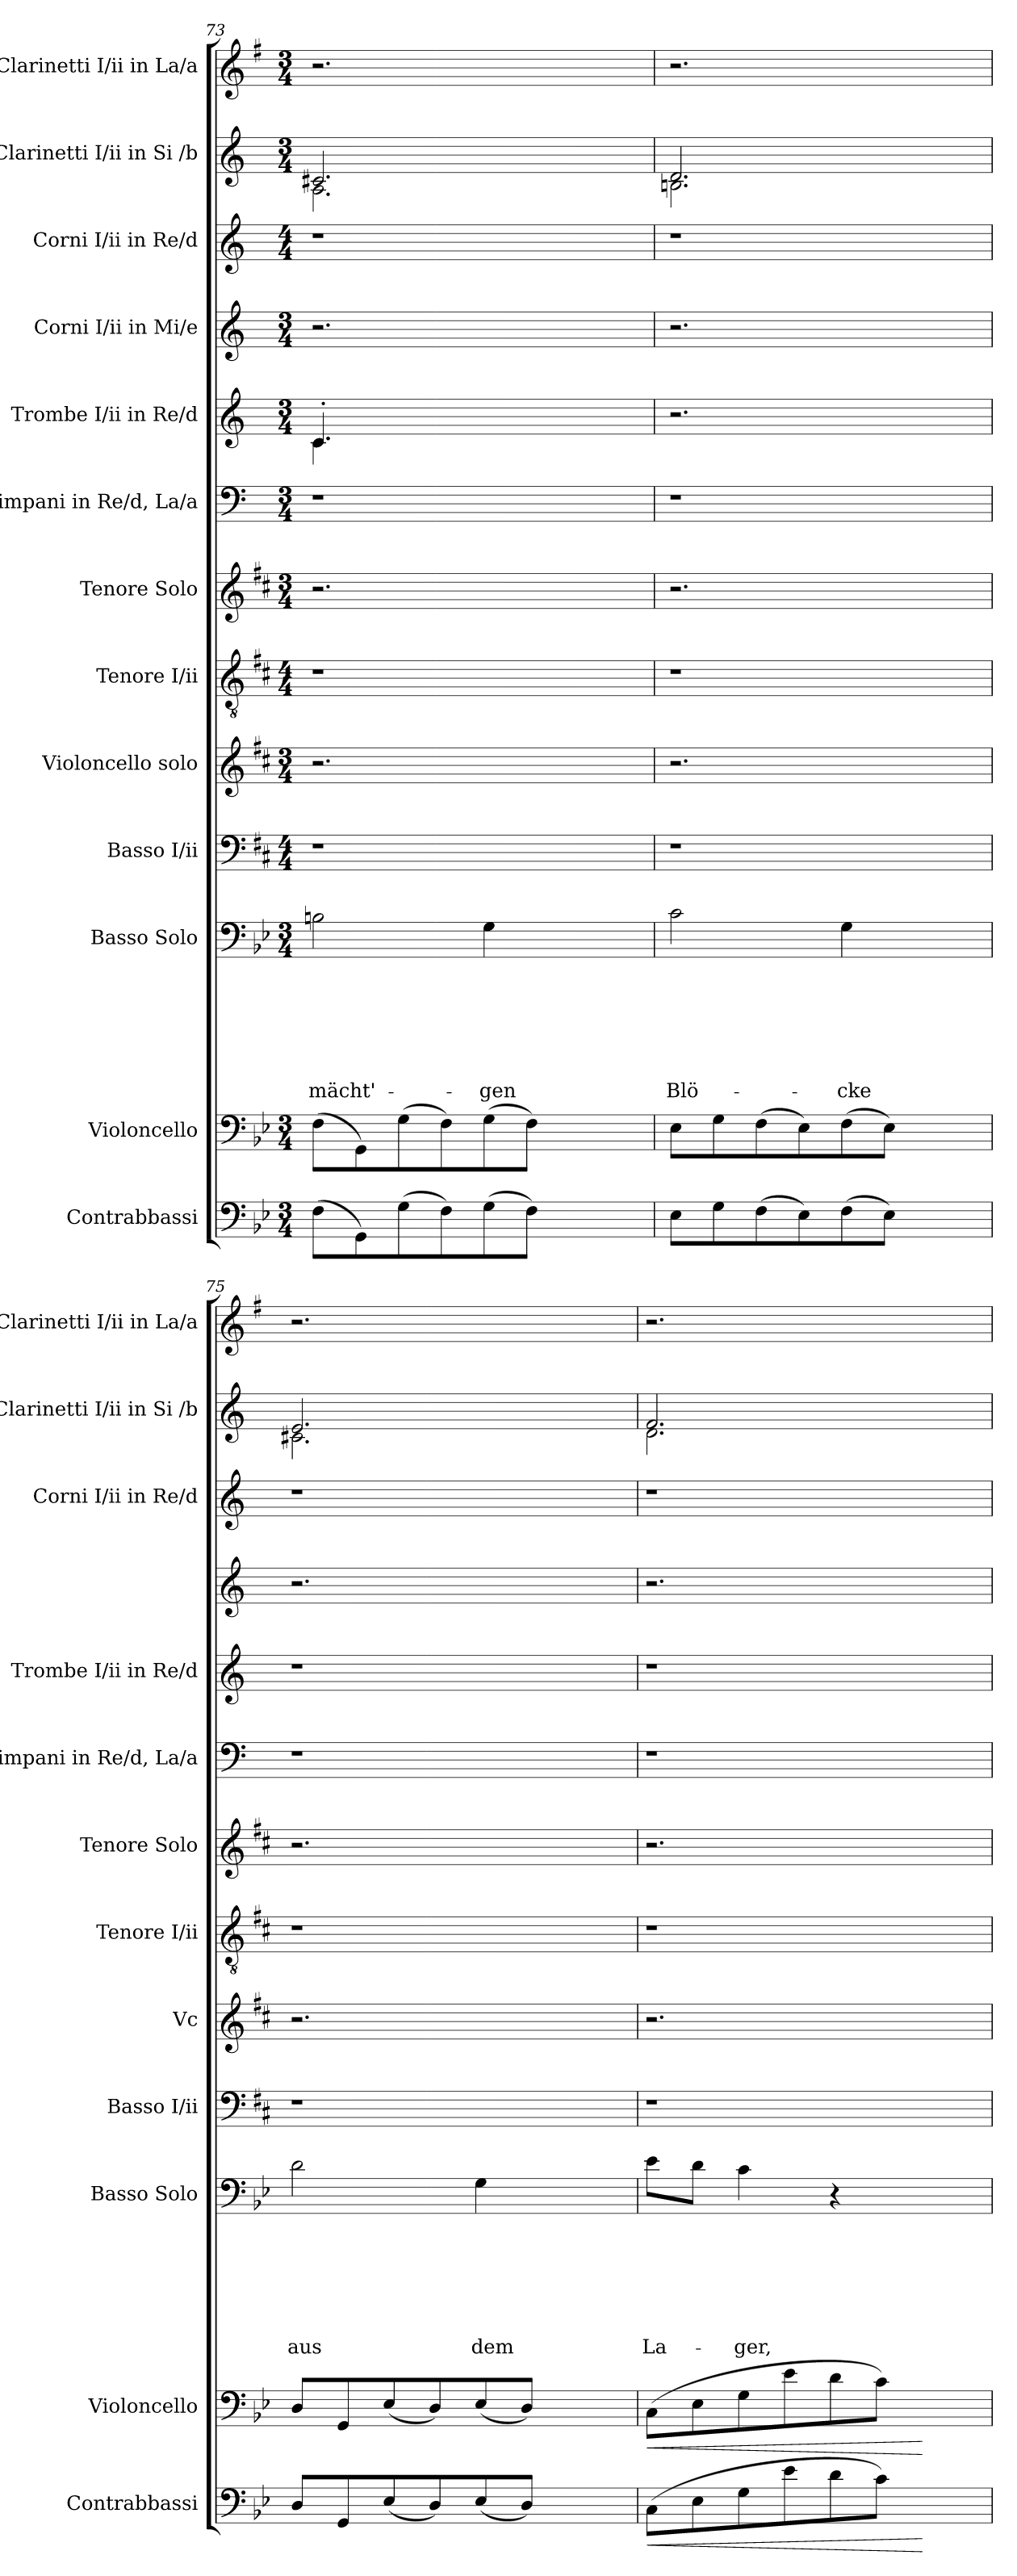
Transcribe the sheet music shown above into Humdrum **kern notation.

**kern	**dynam	**kern	**dynam	**kern	**text	**text	**text	**text	**text	**text	**text	**kern	**kern	**kern	**kern	**kern	**kern	**kern	**kern	**kern	**kern
*part13	*part13	*part12	*part12	*part11	*part11	*part11	*part11	*part11	*part11	*part11	*part11	*part10	*part9	*part8	*part7	*part6	*part5	*part4	*part3	*part2	*part1
*staff13	*staff13	*staff12	*staff12	*staff11	*staff11	*staff11	*staff11	*staff11	*staff11	*staff11	*staff11	*staff10	*staff9	*staff8	*staff7	*staff6	*staff5	*staff4	*staff3	*staff2	*staff1
*I"Contrabbassi	*	*I"Violoncello	*	*I"Basso Solo	*	*	*	*	*	*	*	*I"Basso I/ii	*I"Violoncello solo	*I"Tenore I/ii	*I"Tenore Solo	*I"Timpani in Re/d, La/a	*I"Trombe I/ii in Re/d	*I"Corni I/ii in Mi/e	*I"Corni I/ii in Re/d	*I"Clarinetti I/ii in Si /b	*I"Clarinetti I/ii in La/a
*I'Contrabbassi	*	*I'Violoncello	*	*I'Basso Solo	*	*	*	*	*	*	*	*I'Basso I/ii	*I'Vc	*I'Tenore I/ii	*I'Tenore Solo	*I'Timpani in Re/d, La/a	*I'Trombe I/ii in Re/d	*	*I'Corni I/ii in Re/d	*I'Clarinetti I/ii in Si /b	*I'Clarinetti I/ii in La/a
*clefF4	*	*clefF4	*	*clefF4	*	*	*	*	*	*	*	*clefF4	*clefG2	*clefGv2	*clefG2	*clefF4	*clefG2	*clefG2	*clefG2	*clefG2	*clefG2
*ITrd-2c-3	*	*ITrd-2c-3	*	*ITrd3c5	*	*	*	*	*	*	*	*ITrd-2c-3	*ITrd-2c-3	*ITrd-2c-3	*ITrd-2c-3	*ITrd-3c-5	*ITrd-3c-5	*ITrd4c7	*ITrd-3c-5	*ITrd-3c-5	*ITrd1c2
*k[b-e-a-d-g-]	*	*k[b-e-a-d-g-]	*	*k[b-]	*	*	*	*	*	*	*	*k[b-]	*k[b-]	*k[b-]	*k[b-]	*k[b-]	*k[b-]	*k[b-]	*k[b-]	*k[b-]	*k[b-]
*D-:	*	*D-:	*	*F:	*	*	*	*	*	*	*	*F:	*F:	*F:	*F:	*F:	*F:	*F:	*F:	*F:	*F:
*M3/4	*	*M3/4	*	*M3/4	*	*	*	*	*	*	*	*M4/4	*M3/4	*M4/4	*M3/4	*M3/4	*M3/4	*M3/4	*M4/4	*M3/4	*M3/4
=73	=73	=73	=73	=73	=73	=73	=73	=73	=73	=73	=73	=73	=73	=73	=73	=73	=73	=73	=73	=73	=73
!	!	!	!	!	!	!	!	!	!	!	!LO:LY:b	!	!	!	!	!LO:N:vis=1	!	!	!	!	!
*	*	*	*	*	*	*	*	*	*	*	*	*	*	*	*	*	*^	*	*	*^	*
(>8A-\L	.	(>8A-\L	.	2F#X\	.	.	.	.	.	.	mächt'-	1r	2.r	1r	2.r	2.r	4.f'>/	4.f\	2.r	1r	2.f#X/	2.d\	2.r
8BB-\)	.	8BB-\)	.	.	.	.	.	.	.	.	.	.	.	.	.	.	.	.	.	.	.	.	.
(>8B-\	.	(>8B-\	.	.	.	.	.	.	.	.	.	.	.	.	.	.	.	.	.	.	.	.	.
8A-\)	.	8A-\)	.	.	.	.	.	.	.	.	.	.	.	.	.	.	2ryy	2ryy	.	.	.	.	.
!	!	!	!	!	!	!	!	!	!	!	!LO:LY:b	!	!	!	!	!	!	!	!	!	!	!	!
(>8B-\	.	(>8B-\	.	4D\	.	.	.	.	.	.	-gen	.	.	.	.	.	.	.	.	.	.	.	.
8A-\J)	.	8A-\J)	.	.	.	.	.	.	.	.	.	.	.	.	.	.	.	.	.	.	.	.	.
4ryy	.	4ryy	.	4ryy	.	.	.	.	.	.	.	.	4ryy	.	4ryy	4ryy	.	.	4ryy	.	4ryy	4ryy	4ryy
.	.	.	.	.	.	.	.	.	.	.	.	.	.	.	.	.	8ryy	8ryy	.	.	.	.	.
=74	=74	=74	=74	=74	=74	=74	=74	=74	=74	=74	=74	=74	=74	=74	=74	=74	=74	=74	=74	=74	=74	=74	=74
!	!	!	!	!	!	!	!	!	!	!	!LO:LY:b	!	!	!	!	!LO:N:vis=1	!LO:N:vis=1	!	!	!	!	!	!
*	*	*	*	*	*	*	*	*	*	*	*	*	*	*	*	*	*v	*v	*	*	*	*	*
8G-\L	.	8G-\L	.	2G\	.	.	.	.	.	.	Blö-	1r	2.r	1r	2.r	2.r	2.r	2.r	1r	2.g/	2.en\	2.r
8B-\	.	8B-\	.	.	.	.	.	.	.	.	.	.	.	.	.	.	.	.	.	.	.	.
(>8A-\	.	(>8A-\	.	.	.	.	.	.	.	.	.	.	.	.	.	.	.	.	.	.	.	.
8G-\)	.	8G-\)	.	.	.	.	.	.	.	.	.	.	.	.	.	.	.	.	.	.	.	.
!	!	!	!	!	!	!	!	!	!	!	!LO:LY:b	!	!	!	!	!	!	!	!	!	!	!
(>8A-\	.	(>8A-\	.	4D\	.	.	.	.	.	.	-cke	.	.	.	.	.	.	.	.	.	.	.
8G-\J)	.	8G-\J)	.	.	.	.	.	.	.	.	.	.	.	.	.	.	.	.	.	.	.	.
4ryy	.	4ryy	.	4ryy	.	.	.	.	.	.	.	.	4ryy	.	4ryy	4ryy	4ryy	4ryy	.	4ryy	4ryy	4ryy
=75	=75	=75	=75	=75	=75	=75	=75	=75	=75	=75	=75	=75	=75	=75	=75	=75	=75	=75	=75	=75	=75	=75
!	!	!	!	!	!	!	!	!	!	!	!LO:LY:b	!	!	!	!	!LO:N:vis=1	!LO:N:vis=1	!	!	!	!	!
8F/L	.	8F/L	.	2A\	.	.	.	.	.	.	aus	1r	2.r	1r	2.r	2.r	2.r	2.r	1r	2.a/	2.f#X\	2.r
8BB-/	.	8BB-/	.	.	.	.	.	.	.	.	.	.	.	.	.	.	.	.	.	.	.	.
(<8G-/	.	(<8G-/	.	.	.	.	.	.	.	.	.	.	.	.	.	.	.	.	.	.	.	.
8F/)	.	8F/)	.	.	.	.	.	.	.	.	.	.	.	.	.	.	.	.	.	.	.	.
!	!	!	!	!	!	!	!	!	!	!	!LO:LY:b	!	!	!	!	!	!	!	!	!	!	!
(<8G-/	.	(<8G-/	.	4D\	.	.	.	.	.	.	dem	.	.	.	.	.	.	.	.	.	.	.
8F/J)	.	8F/J)	.	.	.	.	.	.	.	.	.	.	.	.	.	.	.	.	.	.	.	.
4ryy	.	4ryy	.	4ryy	.	.	.	.	.	.	.	.	4ryy	.	4ryy	4ryy	4ryy	4ryy	.	4ryy	4ryy	4ryy
=76	=76	=76	=76	=76	=76	=76	=76	=76	=76	=76	=76	=76	=76	=76	=76	=76	=76	=76	=76	=76	=76	=76
!	!LO:HP:b	!	!LO:HP:b	!	!	!	!	!	!	!	!LO:LY:b	!	!	!	!	!LO:N:vis=1	!LO:N:vis=1	!	!	!	!	!
(>8E-\L	<	(>8E-\L	<	8B-\L	.	.	.	.	.	.	La-	1r	2.r	1r	2.r	2.r	2.r	2.r	1r	2.b-/	2.g\	2.r
8G-\	.	8G-\	.	8A\J	.	.	.	.	.	.	.	.	.	.	.	.	.	.	.	.	.	.
!	!	!	!	!	!	!	!	!	!	!	!LO:LY:b	!	!	!	!	!	!	!	!	!	!	!
8B-\	.	8B-\	.	4G\	.	.	.	.	.	.	-ger,	.	.	.	.	.	.	.	.	.	.	.
8g-\	.	8g-\	.	.	.	.	.	.	.	.	.	.	.	.	.	.	.	.	.	.	.	.
8f\	.	8f\	.	4r	.	.	.	.	.	.	.	.	.	.	.	.	.	.	.	.	.	.
8e-\J)	.	8e-\J)	.	.	.	.	.	.	.	.	.	.	.	.	.	.	.	.	.	.	.	.
4ryy	[	4ryy	[	4ryy	.	.	.	.	.	.	.	.	4ryy	.	4ryy	4ryy	4ryy	4ryy	.	4ryy	4ryy	4ryy
*	*	*	*	*	*	*	*	*	*	*	*	*	*	*	*	*	*	*	*	*v	*v	*
=	=	=	=	=	=	=	=	=	=	=	=	=	=	=	=	=	=	=	=	=	=
*-	*-	*-	*-	*-	*-	*-	*-	*-	*-	*-	*-	*-	*-	*-	*-	*-	*-	*-	*-	*-	*-
